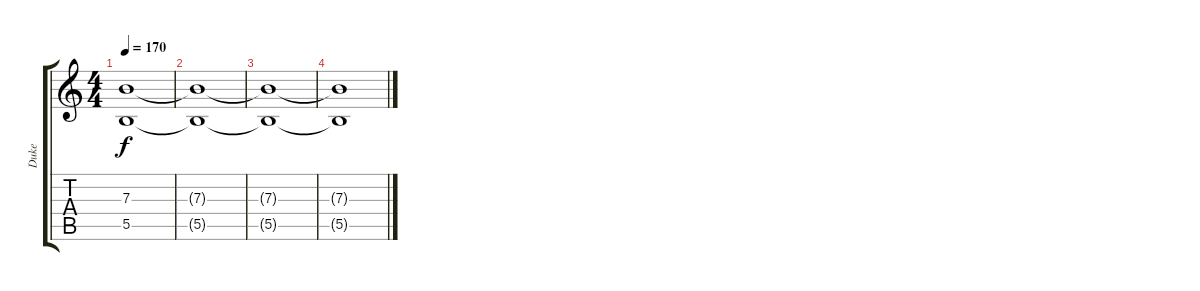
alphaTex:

\track ("Duke" "Duke") {instrument overdrivenguitar}
\staff {score tabs}
\tuning (Db4 Ab3 E3 B2 Gb2 B1) {hide}
\ts (4 4)
\tempo 170
\clef g2
\ks c
(7.3{t} 5.5{t}).1{dy f} |
(7.3{t} 5.5{t}).1 |
(7.3{t} 5.5{t}).1 |
(7.3{t} 5.5{t}).1
